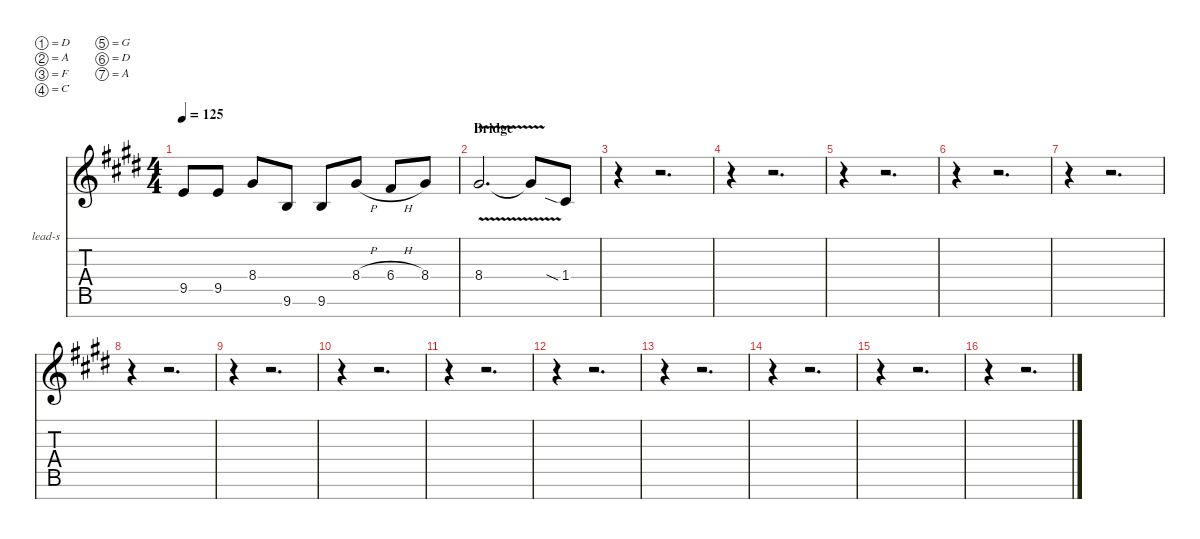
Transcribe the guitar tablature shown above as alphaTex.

\defaultSystemsLayout 4
\hideDynamics
\bracketExtendMode nobrackets
\firstSystemTrackNameOrientation horizontal
\otherSystemsTrackNameOrientation horizontal
\track ("lead-simple" "lead-s") {instrument overdrivenguitar}
\staff {score tabs}
\tuning (D4 A3 F3 C3 G2 D2 A1)
\ts (4 4)
\scale
1.22298
\tempo 125
\accidentals auto
\clef g2
\ottava regular
\simile none
\ks c#minor
9.5{t acc forcenatural}.8{dy mf beam Up} 9.5{acc forcenatural}.8{beam Up} 8.4{acc #}.8{beam Up} 9.6{acc forcenatural}.8{beam Up} 9.6{acc forcenatural}.8{beam Up} 8.4{h acc #}.8{beam Up} 6.4{h acc #}.8{beam Up} 8.4{acc #}.8{beam Up} |
\section ("" "Bridge")
\scale
0.925674 8.4{v acc #}.2{d beam Up} 8.4{v t acc #}.8{beam Up} 1.4{sia acc #}.8{beam Up} |
\scale
0.925674 r.4{beam Down} r.2{d beam Down} |
\scale
0.925674 r.4{beam Down} r.2{d beam Down} |
\scale
1.20972 r.4{beam Down} r.2{d beam Down} |
\scale
0.930095 r.4{beam Down} r.2{d beam Down} |
\scale
0.930095 r.4{beam Down} r.2{d beam Down} |
\scale
0.930095 r.4{beam Down} r.2{d beam Down} |
\scale
1.20972 r.4{beam Down} r.2{d beam Down} |
\scale
0.930095 r.4{beam Down} r.2{d beam Down} |
\scale
0.930095 r.4{beam Down} r.2{d beam Down} |
\scale
0.930095 r.4{beam Down} r.2{d beam Down} |
\scale
1.20972 r.4{beam Down} r.2{d beam Down} |
\scale
1.20529 r.4{beam Down} r.2{d beam Down} |
\scale
0.925674 r.4{beam Down} r.2{d beam Down} |
\scale
0.925674 r.4{beam Down} r.2{d beam Down}
